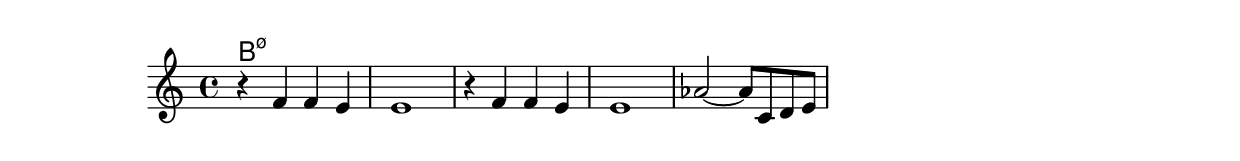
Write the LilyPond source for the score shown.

%\version "2.14.1"
\include "english.ly"

% Example: 
% musicA = \relative c' { r4 f4 f4 e4 | e1 | } 

{
  %\clef treble  % Optional for treble clef
  %\key c \major % Optional for Key of C
  %\time 4/4     % Optional for Common Time

  <<
  \chords{ b:m7.5- }
  \relative c' { 
    r4 f4 f4 e4 | e1 | r4 f4 f4 e4 | e1 |
    af2 ~ af8 c,8 d8 e8| 
  }
  >>
}    

